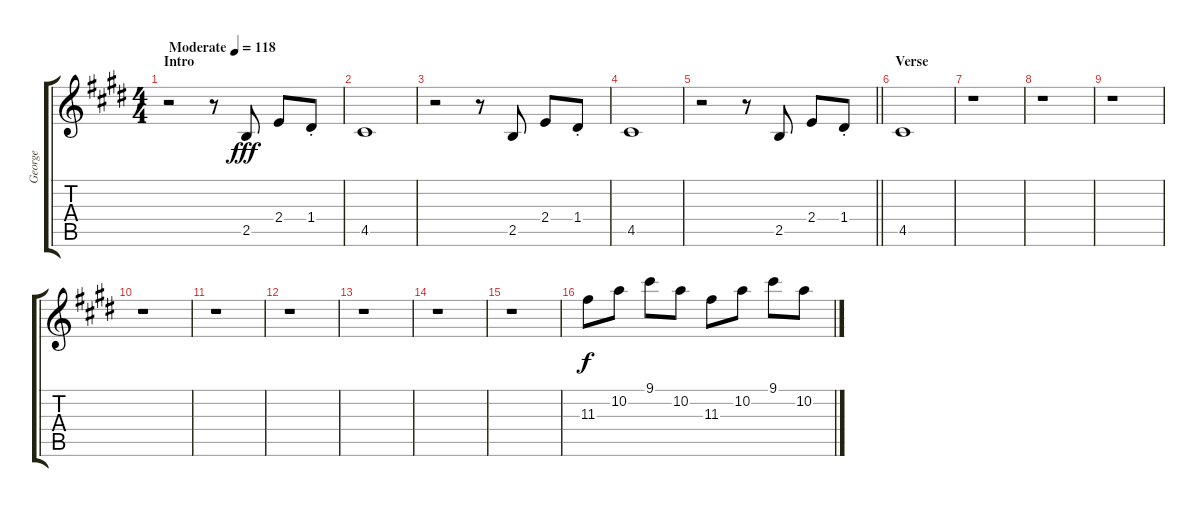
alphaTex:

\track ("George" "George") {instrument acousticguitarnylon}
\staff {score tabs}
\tuning (E4 B3 G3 D3 A2 E2) {hide}
\ts (4 4)
\section ("" "Intro")
\tempo (118 "Moderate")
\clef g2
\ks e
r.2{dy fff instrument acousticguitarnylon} r.8 2.5.8 2.4.8 1.4{st}.8 |
4.5.1 |
r.2 r.8 2.5.8 2.4.8 1.4{st}.8 |
4.5.1 |
\barLineRight lightlight
r.2 r.8 2.5.8 2.4.8 1.4{st}.8 |
\section ("" "Verse")
4.5.1 |
r.1 |
r.1 |
r.1 |
r.1 |
r.1 |
r.1 |
r.1 |
r.1 |
r.1 |
11.3.8{dy f} 10.2.8 9.1.8 10.2.8 11.3.8 10.2.8 9.1.8 10.2.8
